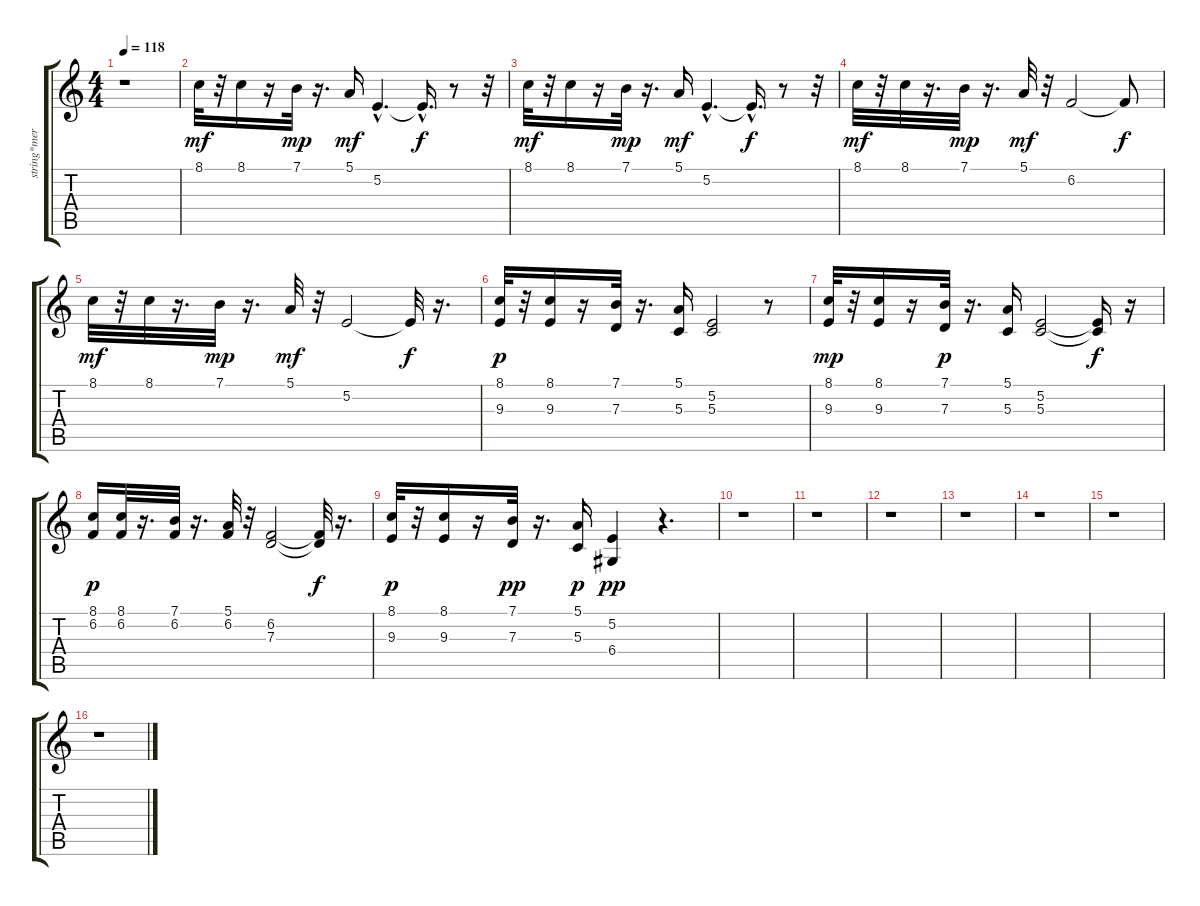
\track ("string*merged" "string*mer") {instrument stringensemble1}
\staff {score tabs}
\tuning (E4 B3 G3 D3 A2 E2) {hide}
\ts (4 4)
\tempo 118
\clef g2
\ks c
r.1{dy mf instrument stringensemble1} |
8.1.32 r.32 8.1.16 r.16 7.1.32{dy mp} r.16{d} 5.1.16{dy mf} 5.2{hac}.4{d} 5.2{hac t}.16{d dy f} r.8 r.32 |
8.1.32{dy mf} r.32 8.1.16 r.16 7.1.32{dy mp} r.16{d} 5.1.16{dy mf} 5.2{hac}.4{d} 5.2{hac t}.16{d dy f} r.8 r.32 |
8.1.32{dy mf} r.32 8.1.32 r.16{d} 7.1.32{dy mp} r.16{d} 5.1.32{dy mf} r.32 6.2.2 6.2{t}.8{dy f} |
8.1.32{dy mf} r.32 8.1.32 r.16{d} 7.1.32{dy mp} r.16{d} 5.1.32{dy mf} r.32 5.2.2 5.2{t}.32{dy f} r.16{d} |
(8.1 9.3).32{dy p} r.32 (8.1 9.3).16 r.16 (7.1 7.3).32 r.16{d} (5.1 5.3).16 (5.2 5.3).2 r.8 |
(8.1 9.3).32{dy mp} r.32 (8.1 9.3).16 r.16 (7.1 7.3).32{dy p} r.16{d} (5.1 5.3).16 (5.2 5.3).2 (5.2{t} 5.3{t}).16{dy f} r.16 |
(8.1 6.2).16{dy p} (8.1 6.2).32 r.16{d} (7.1 6.2).32 r.16{d} (5.1 6.2).32 r.32 (6.2 7.3).2 (6.2{t} 7.3{t}).32{dy f} r.16{d} |
(8.1 9.3).32{dy p} r.32 (8.1 9.3).16 r.16 (7.1 7.3).32{dy pp} r.16{d} (5.1 5.3).16{dy p} (5.2 6.4).4{dy pp} r.4{d} |
r.1 |
r.1 |
r.1 |
r.1 |
r.1 |
r.1 |
r.1
